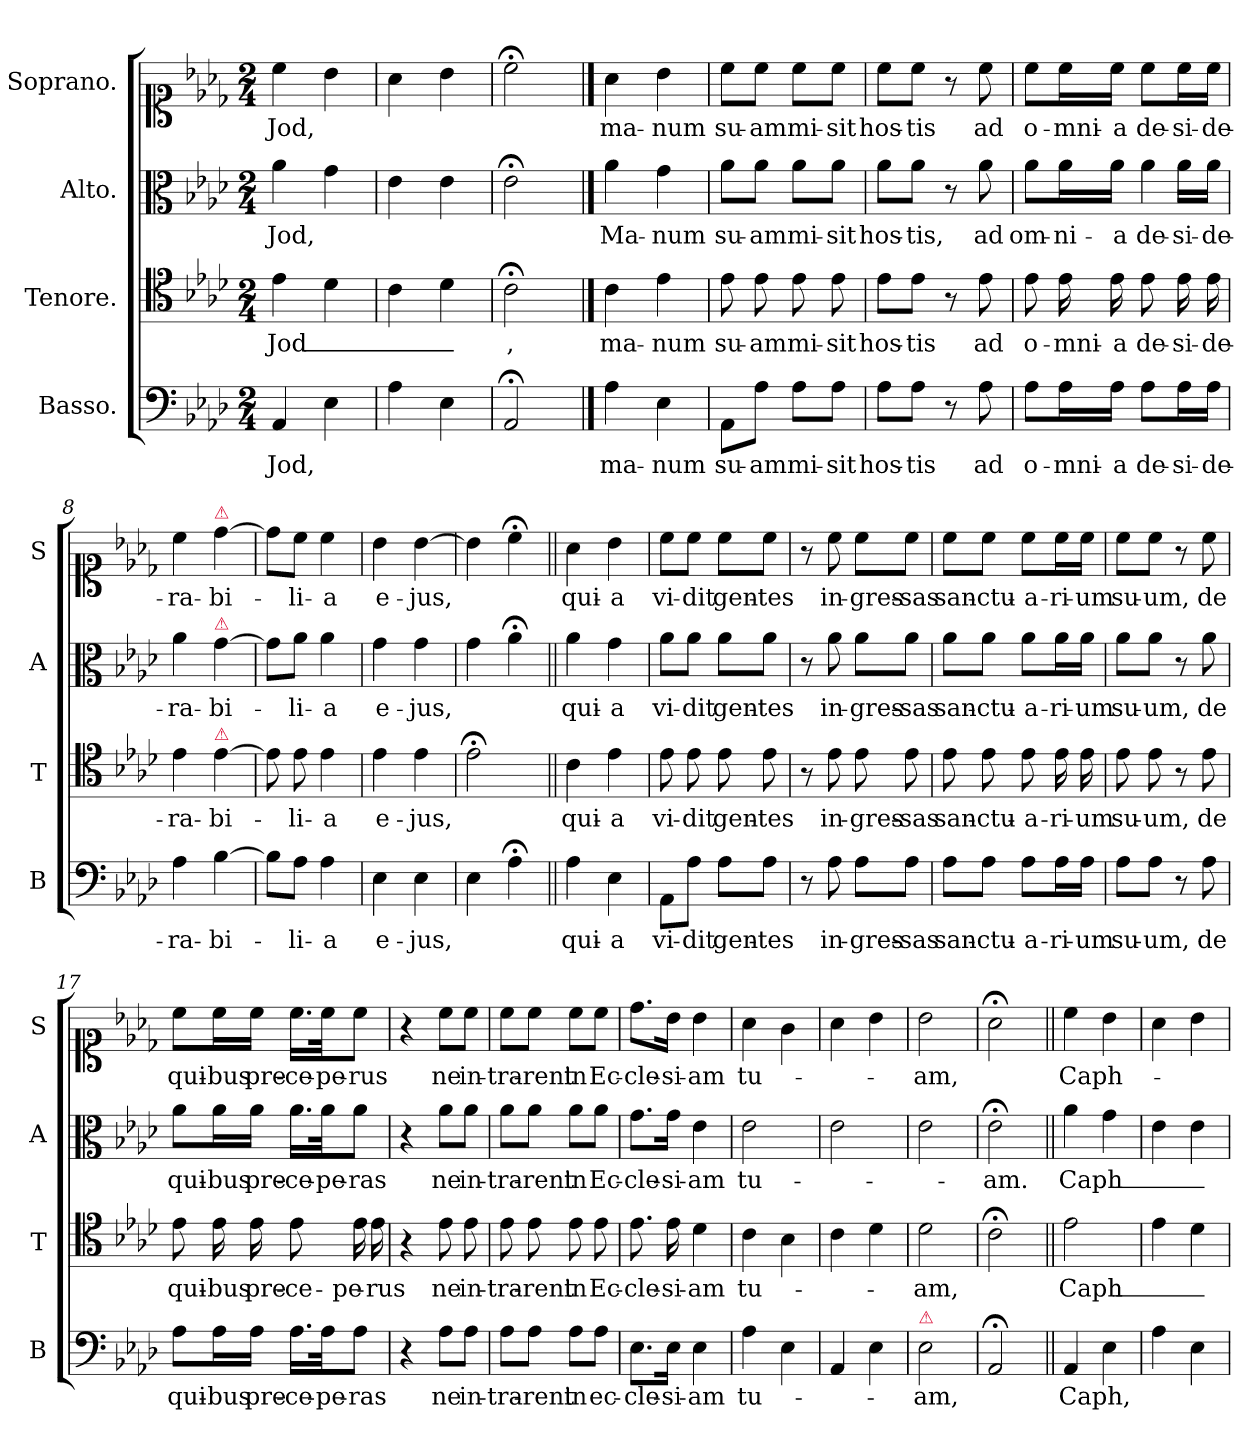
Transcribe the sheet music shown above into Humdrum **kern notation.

**kern	**text	**kern	**text	**kern	**text	**kern	**text
*part4	*part4	*part3	*part3	*part2	*part2	*part1	*part1
*staff4	*staff4	*staff3	*staff3	*staff2	*staff2	*staff1	*staff1
*I"Basso.	*	*I"Tenore.	*	*I"Alto.	*	*I"Soprano.	*
*I'B	*	*I'T	*	*I'A	*	*I'S	*
*clefF4	*	*clefC4	*	*clefC3	*	*clefC1	*
*k[b-e-a-d-]	*	*k[b-e-a-d-]	*	*k[b-e-a-d-]	*	*k[b-e-a-d-]	*
*A-:	*	*A-:	*	*A-:	*	*A-:	*
*M2/4	*	*M2/4	*	*M2/4	*	*M2/4	*
=1	=1	=1	=1	=1	=1	=1	=1
4AA-/	Jod,	4e-\	Jod_	4a-\	Jod,	4cc\	Jod,
4E-\	.	4d-\	.	4g\	.	4b-\	.
=2	=2	=2	=2	=2	=2	=2	=2
4A-\	.	4c\	.	4e-\	.	4a-\	.
4E-\	.	4d-\	.	4e-\	.	4b-\	.
=3	=3	=3	=3	=3	=3	=3	=3
2AA-;</	.	2c;<\	,	2e-;<\	.	2cc;<\	.
==4	==4	==4	==4	==4	==4	==4	==4
4A-\	ma-	4c\	ma-	4a-\	Ma-	4a-\	ma-
4E-\	-num	4e-\	-num	4g\	-num	4b-\	-num
=5	=5	=5	=5	=5	=5	=5	=5
8AA-\L	su-	8e-\	su-	8a-\L	su-	8cc\L	su-
8A-\J	-am	8e-\	-am	8a-\J	-am	8cc\J	-am
8A-\L	mi-	8e-\	mi-	8a-\L	mi-	8cc\L	mi-
8A-\J	-sit	8e-\	-sit	8a-\J	-sit	8cc\J	-sit
=6	=6	=6	=6	=6	=6	=6	=6
8A-\L	hos-	8e-\L	hos-	8a-\L	hos-	8cc\L	hos-
8A-\J	-tis	8e-\J	-tis	8a-\J	-tis,	8cc\J	-tis
8r	.	8r	.	8r	.	8r	.
8A-\	ad	8e-\	ad	8a-\	ad	8cc\	ad
=7	=7	=7	=7	=7	=7	=7	=7
8A-\L	o-	8e-\	o-	8a-\L	om-	8cc\L	o-
16A-\L	-mni-	16e-\	-mni-	16a-\L	-ni-	16cc\L	-mni-
16A-\JJ	-a	16e-\	-a	16a-\JJ	-a	16cc\JJ	-a
!	!	!	!	!LO:N:vis=4	!	!	!
8A-\L	de-	8e-\	de-	8a-\	de-	8cc\L	de-
16A-\L	-si-	16e-\	-si-	16a-\LL	-si-	16cc\L	-si-
16A-\JJ	-de-	16e-\	-de-	16a-\JJ	-de-	16cc\JJ	-de-
=8	=8	=8	=8	=8	=8	=8	=8
4A-\	-ra-	4e-\	-ra-	4a-\	-ra-	4cc\	-ra-
!	!	!	!	!	!	!LO:TX:a:color=crimson:t=⚠	!
!	!	!	!	!LO:TX:a:color=crimson:t=⚠	!	!	!
!	!	!LO:TX:a:color=crimson:t=⚠	!	!	!	!	!
[4B-\	-bi-	[4e-\	-bi-	[4g\	-bi-	[4dd-\	-bi-
=9	=9	=9	=9	=9	=9	=9	=9
8B-\L]	.	8e-!\]	.	8g!\L]	.	8dd-!\L]	.
8A-\J	-li-	8e-\	-li-	8a-\J	-li-	8cc\J	-li-
4A-\	-a	4e-\	-a	4a-\	-a	4cc\	-a
=10	=10	=10	=10	=10	=10	=10	=10
4E-\	e-	4e-\	e-	4g\	e-	4b-\	e-
4E-\	-jus,	4e-\	-jus,	4g\	-jus,	[4b-\	-jus,
=11	=11	=11	=11	=11	=11	=11	=11
4E-\	.	2e-;<\	.	4g\	.	4b-\]	.
4A-;<\	.	.	.	4a-;<\	.	4cc;<\	.
=12||	=12||	=12||	=12||	=12||	=12||	=12||	=12||
4A-\	qui-	4c\	qui-	4a-\	qui-	4a-\	qui-
4E-\	-a	4e-\	-a	4g\	-a	4b-\	-a
=13	=13	=13	=13	=13	=13	=13	=13
8AA-\L	vi-	8e-\	vi-	8a-\L	vi-	8cc\L	vi-
8A-\J	-dit	8e-\	-dit	8a-\J	-dit	8cc\J	-dit
8A-\L	gen-	8e-\	gen-	8a-\L	gen-	8cc\L	gen-
8A-\J	-tes	8e-\	-tes	8a-\J	-tes	8cc\J	-tes
=14	=14	=14	=14	=14	=14	=14	=14
8r	.	8r	.	8r	.	8r	.
8A-\	in-	8e-\	in-	8a-\	in-	8cc\	in-
8A-\L	-gres-	8e-\	-gres-	8a-\L	-gres-	8cc\L	-gres-
8A-\J	-sas	8e-\	-sas	8a-\J	-sas	8cc\J	-sas
=15	=15	=15	=15	=15	=15	=15	=15
8A-\L	san-	8e-\	san-	8a-\L	san-	8cc\L	san-
8A-\J	-ctu-	8e-\	-ctu-	8a-\J	-ctu-	8cc\J	-ctu-
8A-\L	a-	8e-\	-a-	8a-\L	-a-	8cc\L	-a-
16A-\L	ri-	16e-\	-ri-	16a-\L	-ri-	16cc\L	-ri-
16A-\JJ	-um	16e-\	-um	16a-\JJ	-um	16cc\JJ	-um
=16	=16	=16	=16	=16	=16	=16	=16
8A-\L	su-	8e-\	su-	8a-\L	su-	8cc\L	su-
8A-\J	-um,	8e-\	-um,	8a-\J	-um,	8cc\J	-um,
8r	.	8r	.	8r	.	8r	.
8A-\	de	8e-\	de	8a-\	de	8cc\	de
=17	=17	=17	=17	=17	=17	=17	=17
8A-\L	qui-	8e-\	qui-	8a-\L	qui-	8cc\L	qui-
16A-\L	-bus	16e-\	-bus	16a-\L	-bus	16cc\L	-bus
16A-\JJ	pre-	16e-\	pre-	16a-\JJ	pre-	16cc\JJ	pre-
16.A-\LL	-ce-	8e-\	-ce-	16.a-\LL	-ce-	16.cc\LL	-ce-
32A-\Jk	-pe-	.	.	32a-\Jk	-pe-	32cc\Jk	-pe-
8A-\J	-ras	16e-\	-pe-	8a-\J	-ras	8cc\J	-rus
.	.	16e-\	-rus	.	.	.	.
=18	=18	=18	=18	=18	=18	=18	=18
4r	.	4r	.	4r	.	4r	.
8A-\L	ne	8e-\	ne	8a-\L	ne	8cc\L	ne
8A-\J	in-	8e-\	in-	8a-\J	in-	8cc\J	in-
=19	=19	=19	=19	=19	=19	=19	=19
8A-\L	-tra-	8e-\	-tra-	8a-\L	-tra-	8cc\L	-tra-
8A-\J	-rent	8e-\	-rent	8a-\J	-rent	8cc\J	-rent
8A-\L	in	8e-\	in	8a-\L	in	8cc\L	in
8A-\J	ec-	8e-\	Ec-	8a-\J	Ec-	8cc\J	Ec-
=20	=20	=20	=20	=20	=20	=20	=20
8.E-\L	-cle-	8.e-\	-cle-	8.g\L	-cle-	8.dd-\L	-cle-
16E-\Jk	-si-	16e-\	-si-	16g\Jk	-si-	16b-\Jk	-si-
4E-\	-am	4d-\	-am	4e-\	-am	4b-\	-am
=21	=21	=21	=21	=21	=21	=21	=21
4A-\	tu-	4c\	tu-	2e-\	tu-	4a-\	tu-
4E-\	.	4B-\	.	.	.	4g\	.
=22	=22	=22	=22	=22	=22	=22	=22
4AA-/	.	4c\	.	2e-\	.	4a-\	.
4E-\	.	4d-\	.	.	.	4b-\	.
=23	=23	=23	=23	=23	=23	=23	=23
!LO:TX:a:color=crimson:t=⚠	!	!	!	!	!	!	!
2E-\	-am,	2d-\	-am,	2e-\	.	2b-\	-am,
=24	=24	=24	=24	=24	=24	=24	=24
2AA-;</	.	2c;<\	.	2e-;<\	-am.	2a-;<\	.
=25||	=25||	=25||	=25||	=25||	=25||	=25||	=25||
4AA-/	Caph,	2e-\	Caph_	4a-\	Caph_	4cc\	Caph-
4E-\	.	.	.	4g\	.	4b-\	.
=26	=26	=26	=26	=26	=26	=26	=26
4A-\	.	4e-\	.	4e-\	.	4a-\	.
4E-\	.	4d-\	.	4e-\	.	4b-\	.
=	=	=	=	=	=	=	=
*-	*-	*-	*-	*-	*-	*-	*-
